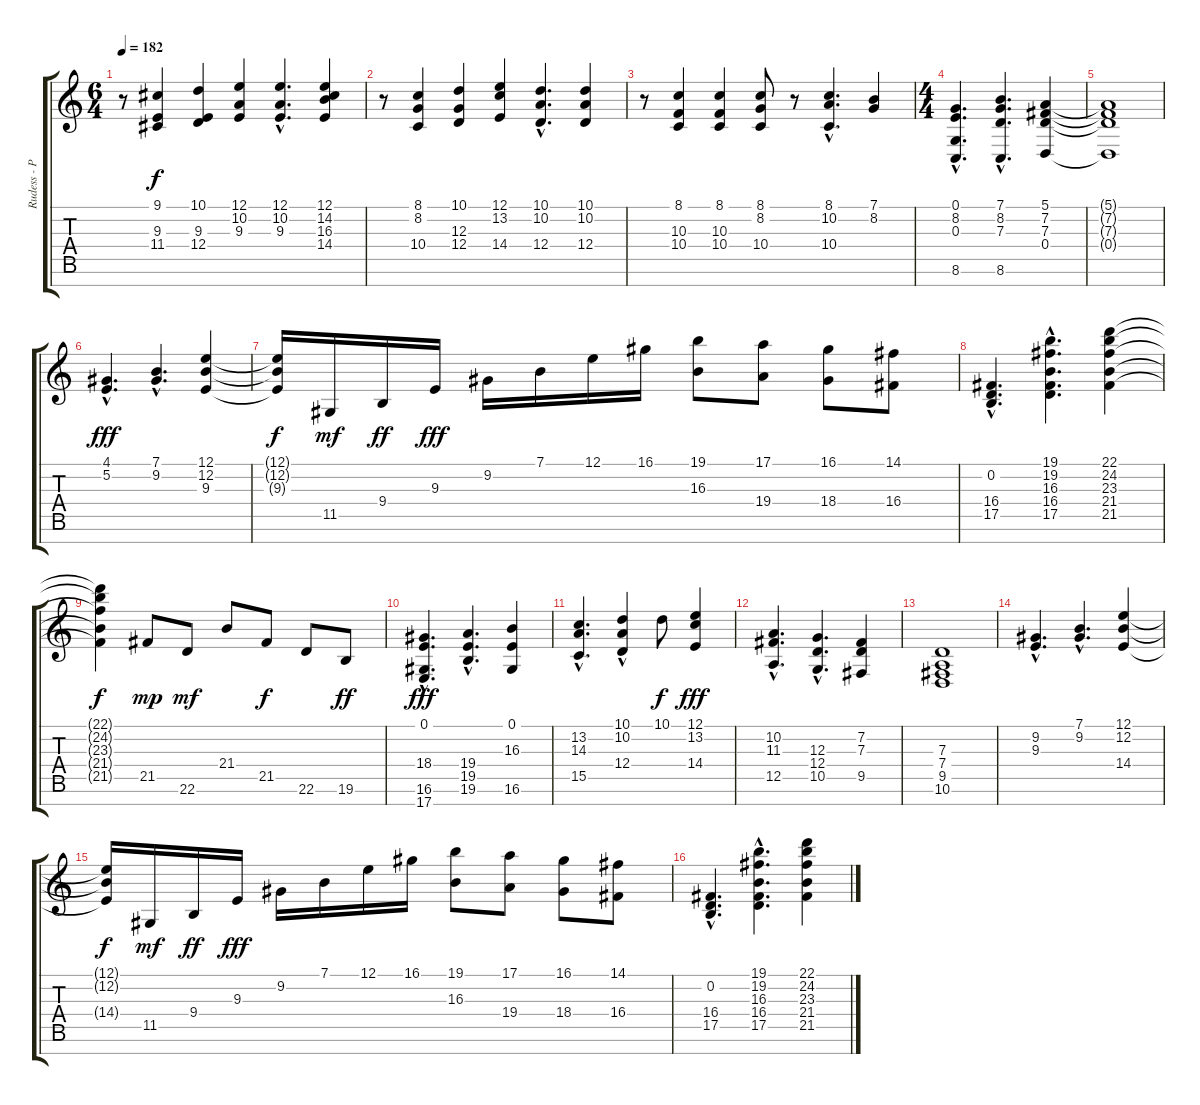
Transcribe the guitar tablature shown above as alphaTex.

\track ("Rudess - Piano 1" "Rudess - P") {instrument acousticgrandpiano}
\staff {score tabs}
\tuning (E4 B3 G3 D3 A2 E2 B1) {hide}
\ts (6 4)
\tempo 182
\clef g2
\ks c
r.8{dy f} (9.1 9.3 11.4).4 (10.1 9.3 12.4).4 (12.1 10.2 9.3).4 (12.1{hac} 10.2{hac} 9.3{hac}).4{d} (12.1 14.2 16.3 14.4).4 |
r.8 (8.1 8.2 10.4).4 (10.1 12.3 12.4).4 (12.1 13.2 14.4).4 (10.1{hac} 10.2{hac} 12.4{hac}).4{d} (10.1 10.2 12.4).4 |
r.8 (8.1 10.3 10.4).4 (8.1 10.3 10.4).4 (8.1 8.2 10.4).8 r.8 (8.1{hac} 10.2{hac} 10.4{hac}).4{d} (7.1 8.2).4 |
\ts (4 4)
(0.1{hac} 8.2{hac} 0.3{hac} 8.6{hac}).4{d} (7.1{hac} 8.2{hac} 7.3{hac} 8.6{hac}).4{d} (5.1 7.2 7.3 0.4).4 |
(5.1{t} 7.2{t} 7.3{t} 0.4{t}).1 |
(4.1{hac} 5.2{hac}).4{d dy fff} (7.1{hac} 9.2{hac}).4{d} (12.1 12.2 9.3).4 |
(12.1{t} 12.2{t} 9.3{t}).16{dy f} 11.5.16{dy mf} 9.4.16{dy ff} 9.3.16{dy fff} 9.2.16 7.1.16 12.1.16 16.1.16 (19.1 16.3).8 (17.1 19.4).8 (16.1 18.4).8 (14.1 16.4).8 |
(0.2{hac} 16.4{hac} 17.5{hac}).4{d} (19.1{hac} 19.2{hac} 16.3{hac} 16.4{hac} 17.5{hac}).4{d} (22.1 24.2 23.3 21.4 21.5).4 |
(22.1{t} 24.2{t} 23.3{t} 21.4{t} 21.5{t}).4{dy f} 21.5.8{dy mp} 22.6.8{dy mf} 21.4.8 21.5.8{dy f} 22.6.8 19.6.8{dy ff} |
(0.1{hac} 18.4{hac} 16.6{hac} 17.7{hac}).4{d dy fff} (19.4{hac} 19.5{hac} 19.6{hac}).4{d} (0.1 16.3 16.6).4 |
(13.2{hac} 14.3{hac} 15.5{hac}).4{d} (10.1 10.2{hac} 12.4{hac}).4 10.1.8{dy f} (12.1 13.2 14.4).4{dy fff} |
(10.2{hac} 11.3{hac} 12.5{hac}).4{d} (12.3{hac} 12.4{hac} 10.5{hac}).4{d} (7.2 7.3 9.5).4 |
(7.3 7.4 9.5 10.6).1 |
(9.2{hac} 9.3{hac}).4{d} (7.1{hac} 9.2{hac}).4{d} (12.1 12.2 14.4).4 |
(12.1{t} 12.2{t} 14.4{t}).16{dy f} 11.5.16{dy mf} 9.4.16{dy ff} 9.3.16{dy fff} 9.2.16 7.1.16 12.1.16 16.1.16 (19.1 16.3).8 (17.1 19.4).8 (16.1 18.4).8 (14.1 16.4).8 |
(0.2{hac} 16.4{hac} 17.5{hac}).4{d} (19.1{hac} 19.2{hac} 16.3{hac} 16.4{hac} 17.5{hac}).4{d} (22.1 24.2 23.3 21.4 21.5).4
